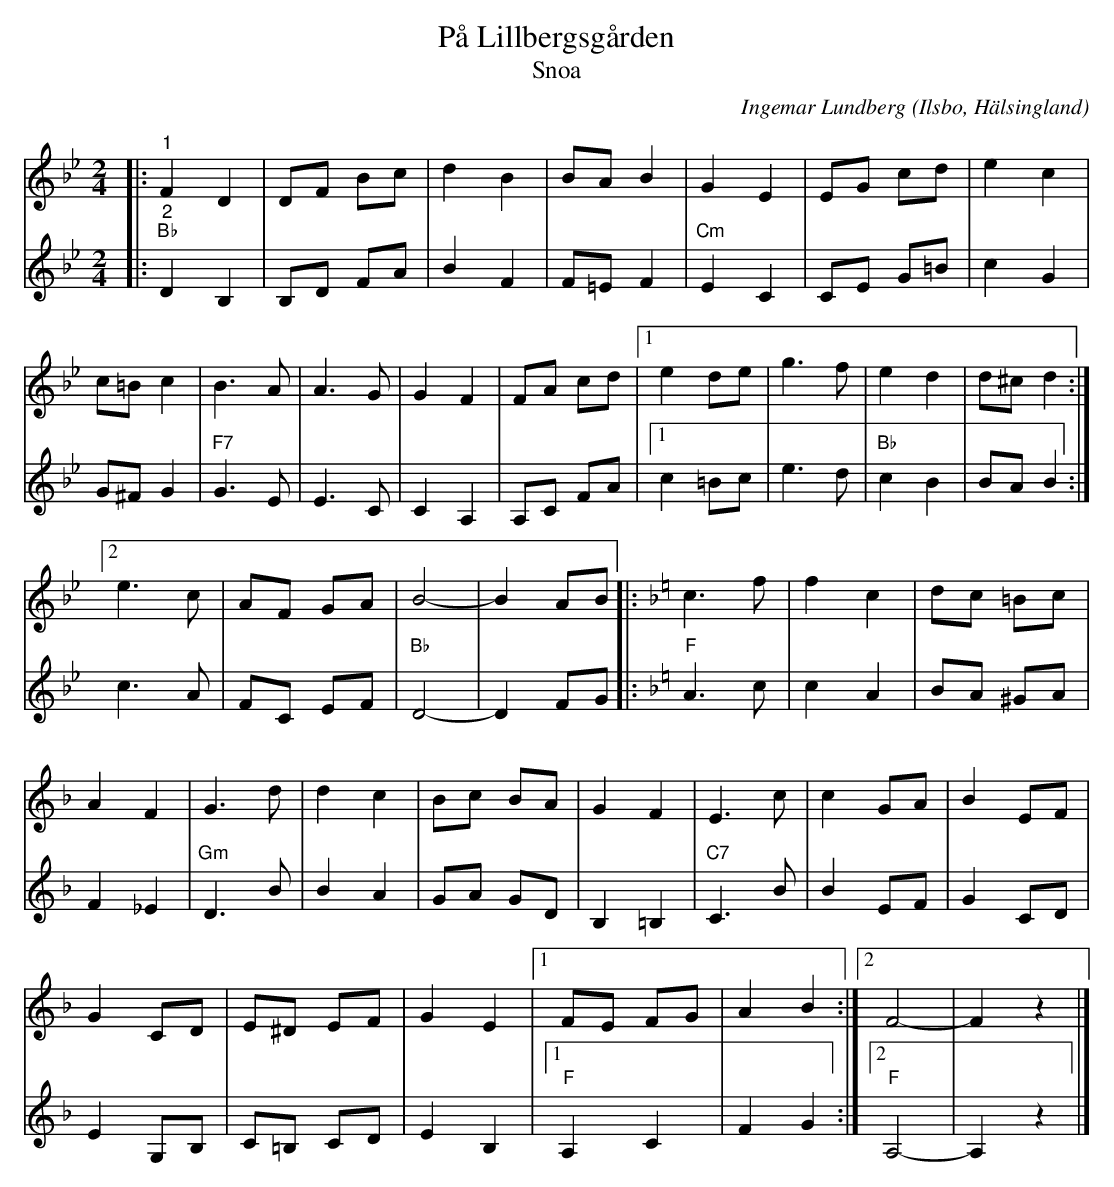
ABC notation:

X:1
T:På Lillbergsgården
T:Snoa
O:Ilsbo, Hälsingland
C:Ingemar Lundberg
L:1/8
M:2/4
K:Bb
V:1
|:"^1" F2 D2 | DF Bc | d2 B2 | BA B2 | G2 E2 | EG cd | e2 c2 |
c=B c2 | B3 A | A3 G | G2 F2 | FA cd |1 e2 de | g3 f | e2 d2 | d^c d2 :|2
e3 c | AF GA | B4- | B2 AB |:[K:F] c3 f | f2 c2 | dc =Bc |
A2 F2 | G3 d | d2 c2 | Bc BA | G2 F2 | E3 c | c2 GA | B2 EF |
G2 CD | E^D EF | G2 E2 |1 FE FG | A2 B2 :|2 F4- | F2 z2 |]
V:2
|:"^2""Bb" D2 B,2 | B,D FA | B2 F2 | F=E F2 |"Cm" E2 C2 | CE G=B | c2 G2 | G^F G2 |"F7" G3 E |
E3 C | C2 A,2 | A,C FA |1 c2 =Bc | e3 d |"Bb" c2 B2 | BA B2 :| c3 A | FC EF |"Bb" D4- | D2 FG |:
[K:F]"F" A3 c | c2 A2 | BA ^GA | F2 _E2 |"Gm" D3 B | B2 A2 | GA GD | B,2 =B,2 |"C7" C3 B |
B2 EF | G2 CD | E2 G,B, | C=B, CD | E2 B,2 |1"F" A,2 C2 | F2 G2 :|2"F" A,4- | A,2 z2 |]
